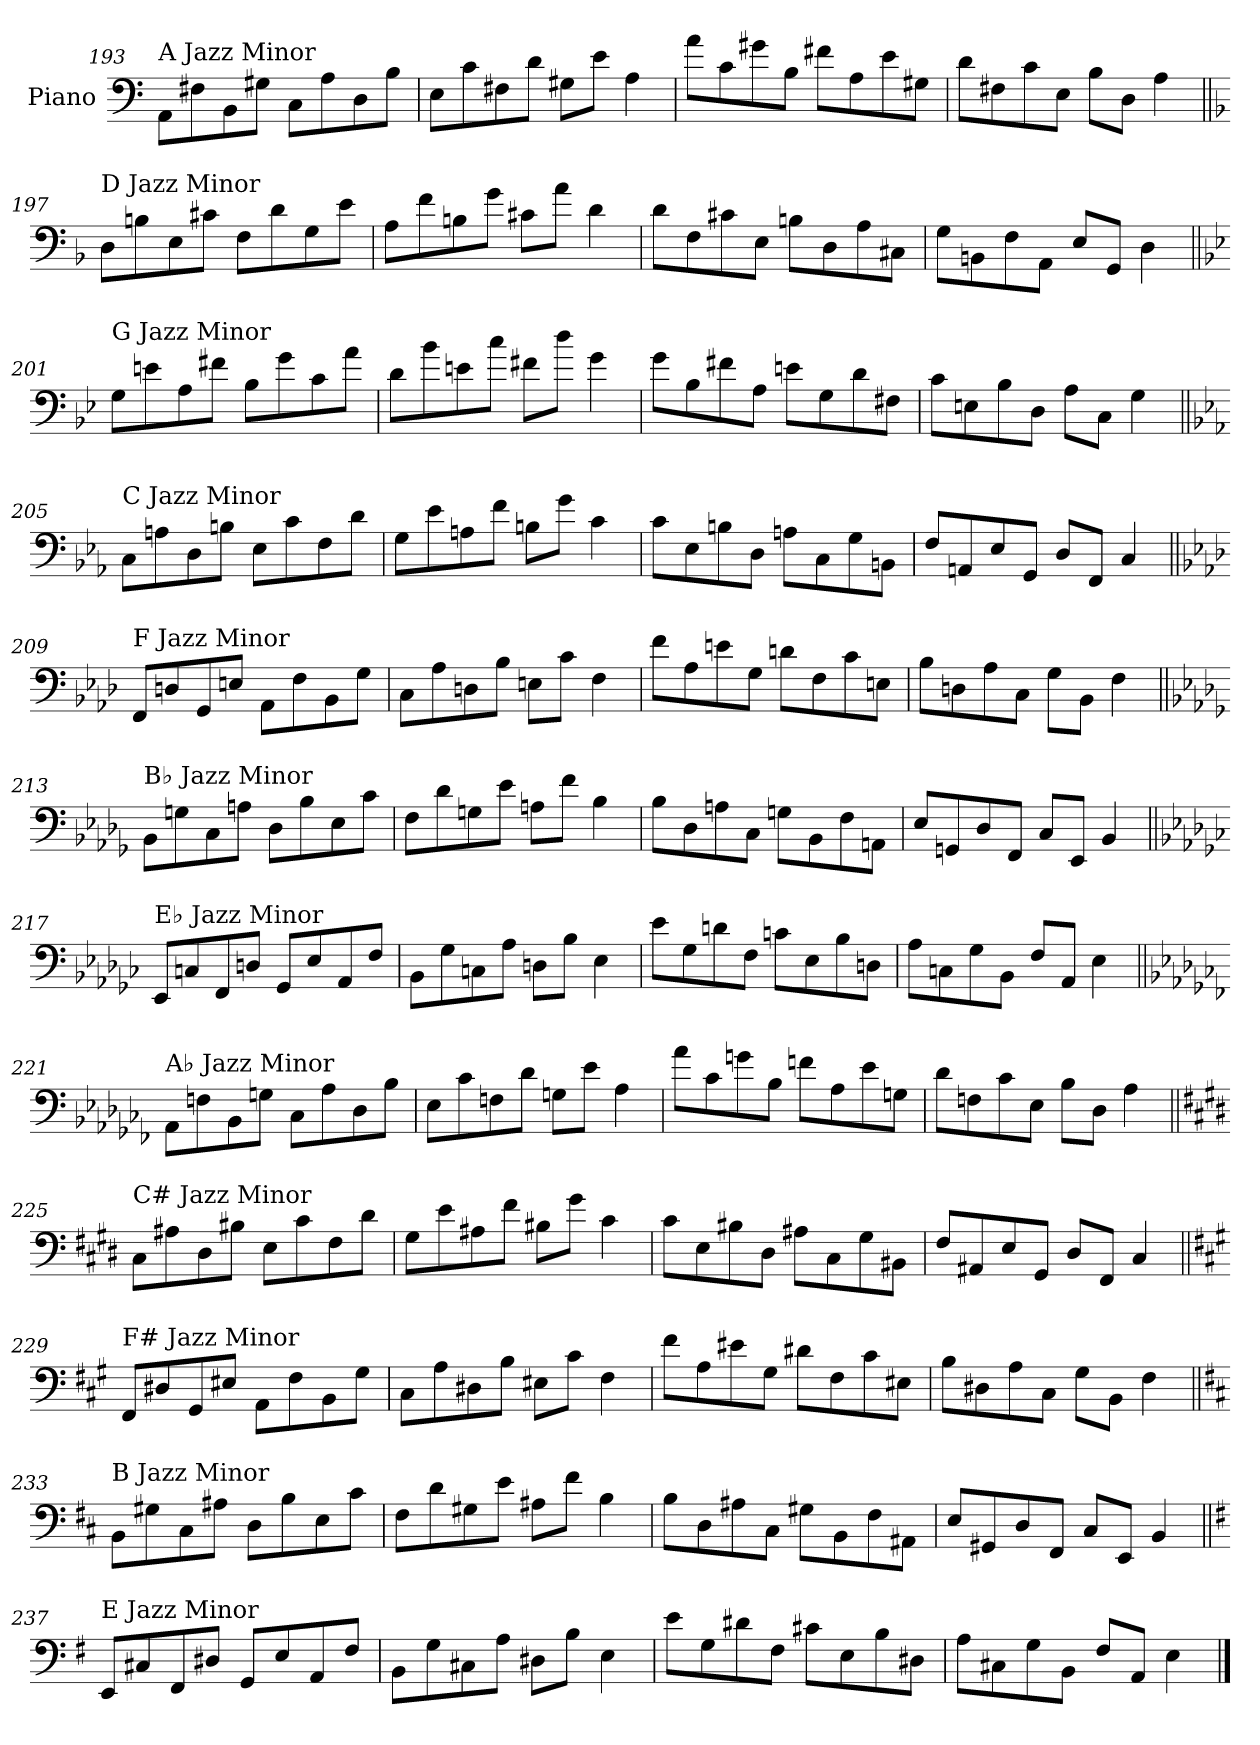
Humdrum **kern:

**kern
*part1
*staff1
*I"Piano
*I'Pno.
!!LO:PB:g=z
*clefF4
*k[]
=193
!LO:TX:a:t=A Jazz Minor
8AA\L
8F#X\
8BB\
8G#X\J
8C\L
8A\
8D\
8B\J
=194
8E\L
8c\
8F#X\
8d\J
8G#X\L
8e\J
4A\
=195
8a\L
8c\
8g#X\
8B\J
8f#X\L
8A\
8e\
8G#X\J
=196
8d\L
8F#X\
8c\
8E\J
8B\L
8D\J
4A\
!!LO:LB:g=z
=197||
*k[b-]
!LO:TX:a:t=D Jazz Minor
8D\L
8Bn\
8E\
8c#X\J
8F\L
8d\
8G\
8e\J
=198
8A\L
8f\
8Bn\
8g\J
8c#X\L
8a\J
4d\
=199
8d\L
8F\
8c#X\
8E\J
8Bn\L
8D\
8A\
8C#X\J
=200
8G\L
8BBn\
8F\
8AA\J
8E/L
8GG/J
4D\
!!LO:LB:g=z
=201||
*k[b-e-]
!LO:TX:a:t=G Jazz Minor
8G\L
8en\
8A\
8f#X\J
8B-\L
8g\
8c\
8a\J
=202
8d\L
8b-\
8en\
8cc\J
8f#X\L
8dd\J
4g\
=203
8g\L
8B-\
8f#X\
8A\J
8en\L
8G\
8d\
8F#X\J
=204
8c\L
8En\
8B-\
8D\J
8A\L
8C\J
4G\
!!LO:LB:g=z
=205||
*k[b-e-a-]
!LO:TX:a:t=C Jazz Minor
8C\L
8An\
8D\
8Bn\J
8E-\L
8c\
8F\
8d\J
=206
8G\L
8e-\
8An\
8f\J
8Bn\L
8g\J
4c\
=207
8c\L
8E-\
8Bn\
8D\J
8An\L
8C\
8G\
8BBn\J
=208
8F/L
8AAn/
8E-/
8GG/J
8D/L
8FF/J
4C/
!!LO:LB:g=z
=209||
*k[b-e-a-d-]
!LO:TX:a:t=F Jazz Minor
8FF/L
8Dn/
8GG/
8En/J
8AA-\L
8F\
8BB-\
8G\J
=210
8C\L
8A-\
8Dn\
8B-\J
8En\L
8c\J
4F\
=211
8f\L
8A-\
8en\
8G\J
8dn\L
8F\
8c\
8En\J
=212
8B-\L
8Dn\
8A-\
8C\J
8G\L
8BB-\J
4F\
!!LO:LB:g=z
=213||
*k[b-e-a-d-g-]
!LO:TX:a:t=B♭ Jazz Minor
8BB-\L
8Gn\
8C\
8An\J
8D-\L
8B-\
8E-\
8c\J
=214
8F\L
8d-\
8Gn\
8e-\J
8An\L
8f\J
4B-\
=215
8B-\L
8D-\
8An\
8C\J
8Gn\L
8BB-\
8F\
8AAn\J
=216
8E-/L
8GGn/
8D-/
8FF/J
8C/L
8EE-/J
4BB-/
!!LO:PB:g=z
=217||
*k[b-e-a-d-g-c-]
!LO:TX:a:t=E♭ Jazz Minor
8EE-/L
8Cn/
8FF/
8Dn/J
8GG-/L
8E-/
8AA-/
8F/J
=218
8BB-\L
8G-\
8Cn\
8A-\J
8Dn\L
8B-\J
4E-\
=219
8e-\L
8G-\
8dn\
8F\J
8cn\L
8E-\
8B-\
8Dn\J
=220
8A-\L
8Cn\
8G-\
8BB-\J
8F/L
8AA-/J
4E-\
!!LO:LB:g=z
=221||
*k[b-e-a-d-g-c-f-]
!LO:TX:a:t=A♭ Jazz Minor
8AA-\L
8Fn\
8BB-\
8Gn\J
8C-\L
8A-\
8D-\
8B-\J
=222
8E-\L
8c-\
8Fn\
8d-\J
8Gn\L
8e-\J
4A-\
=223
8a-\L
8c-\
8gn\
8B-\J
8fn\L
8A-\
8e-\
8Gn\J
=224
8d-\L
8Fn\
8c-\
8E-\J
8B-\L
8D-\J
4A-\
!!LO:LB:g=z
=225||
*k[f#c#g#d#]
!LO:TX:a:t=C# Jazz Minor
8C#\L
8A#X\
8D#\
8B#X\J
8E\L
8c#\
8F#\
8d#\J
=226
8G#\L
8e\
8A#X\
8f#\J
8B#X\L
8g#\J
4c#\
=227
8c#\L
8E\
8B#X\
8D#\J
8A#X\L
8C#\
8G#\
8BB#X\J
=228
8F#/L
8AA#X/
8E/
8GG#/J
8D#/L
8FF#/J
4C#/
!!LO:LB:g=z
=229||
*k[f#c#g#]
!LO:TX:a:t=F# Jazz Minor
8FF#/L
8D#X/
8GG#/
8E#X/J
8AA\L
8F#\
8BB\
8G#\J
=230
8C#\L
8A\
8D#X\
8B\J
8E#X\L
8c#\J
4F#\
=231
8f#\L
8A\
8e#X\
8G#\J
8d#X\L
8F#\
8c#\
8E#X\J
=232
8B\L
8D#X\
8A\
8C#\J
8G#\L
8BB\J
4F#\
!!LO:LB:g=z
=233||
*k[f#c#]
!LO:TX:a:t=B Jazz Minor
8BB\L
8G#X\
8C#\
8A#X\J
8D\L
8B\
8E\
8c#\J
=234
8F#\L
8d\
8G#X\
8e\J
8A#X\L
8f#\J
4B\
=235
8B\L
8D\
8A#X\
8C#\J
8G#X\L
8BB\
8F#\
8AA#X\J
=236
8E/L
8GG#X/
8D/
8FF#/J
8C#/L
8EE/J
4BB/
!!LO:LB:g=z
=237||
*k[f#]
!LO:TX:a:t=E Jazz Minor
8EE/L
8C#X/
8FF#/
8D#X/J
8GG/L
8E/
8AA/
8F#/J
=238
8BB\L
8G\
8C#X\
8A\J
8D#X\L
8B\J
4E\
=239
8e\L
8G\
8d#X\
8F#\J
8c#X\L
8E\
8B\
8D#X\J
=240
8A\L
8C#X\
8G\
8BB\J
8F#/L
8AA/J
4E\
==
*-
